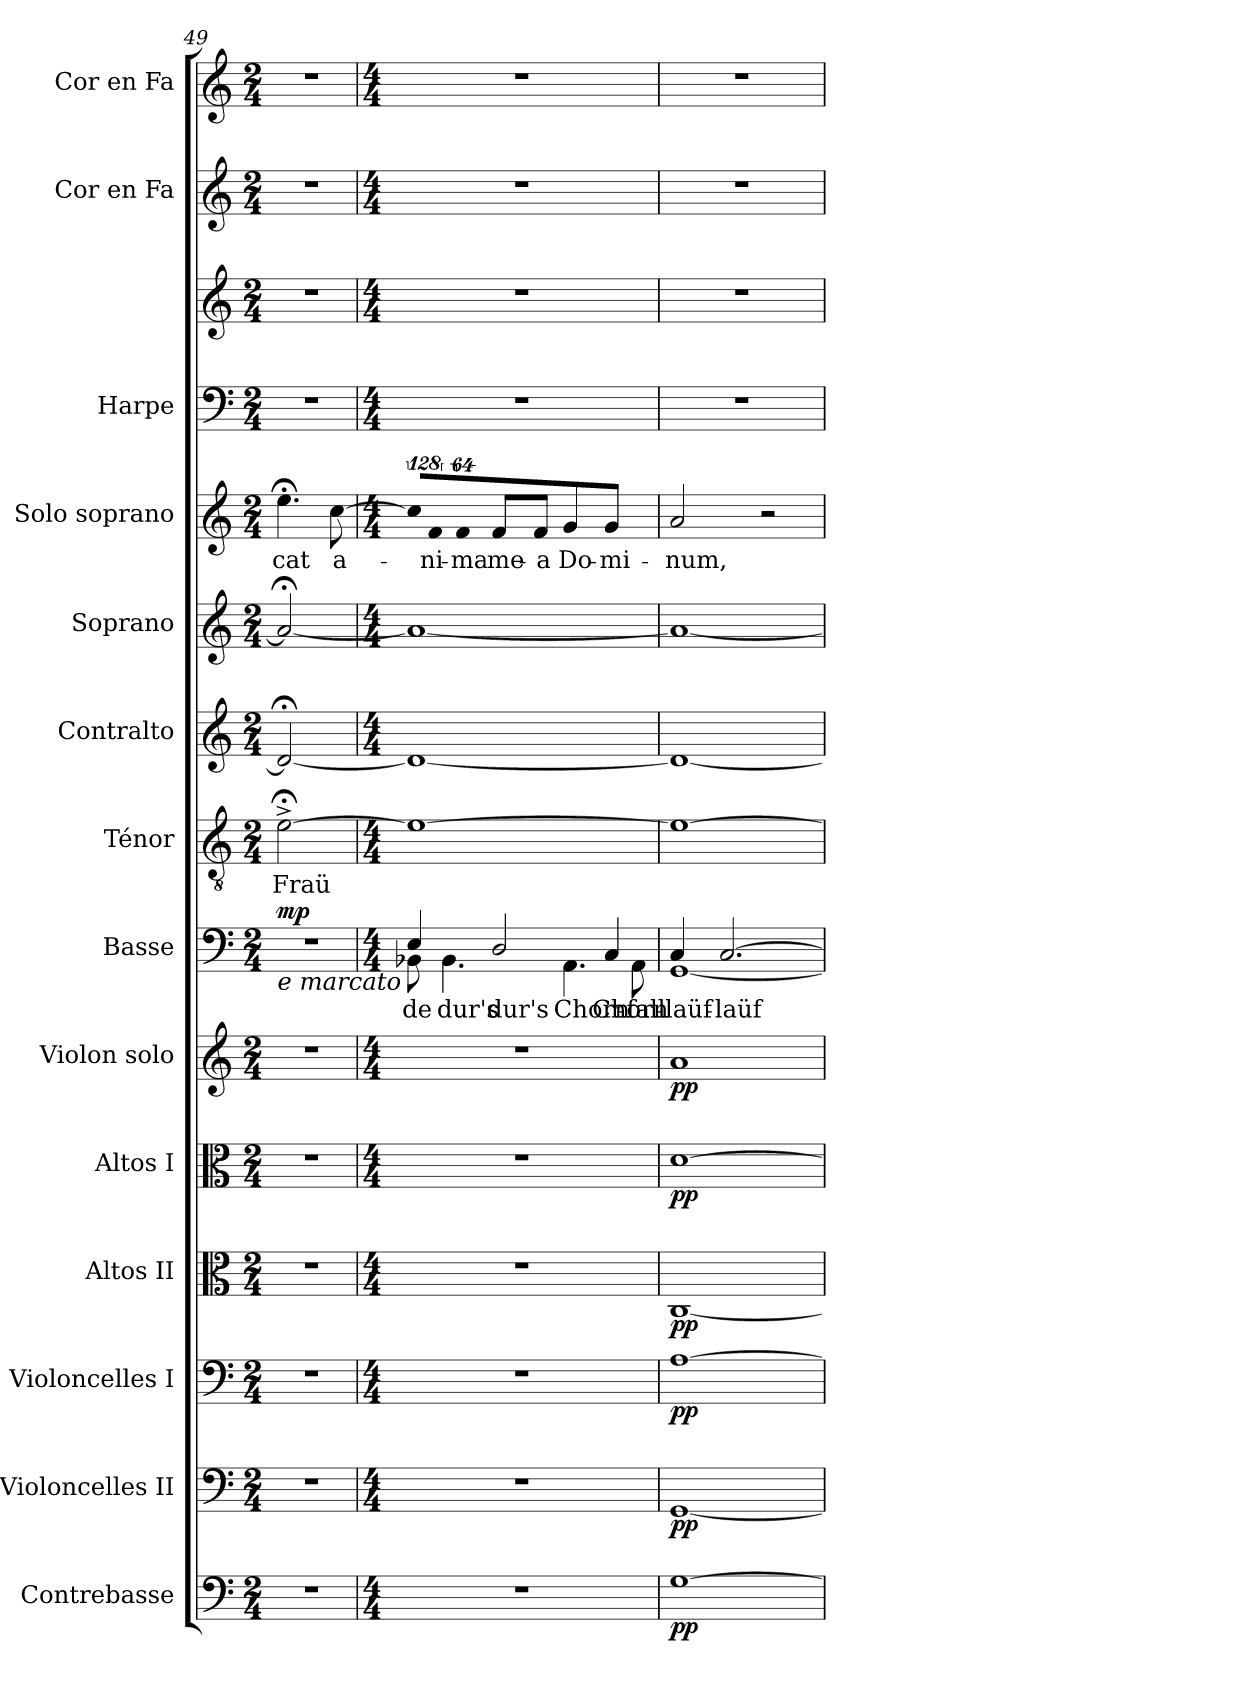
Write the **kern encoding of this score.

**kern	**dynam	**kern	**dynam	**kern	**dynam	**kern	**dynam	**kern	**dynam	**kern	**dynam	**kern	**text	**dynam	**kern	**text	**kern	**kern	**kern	**text	**kern	**kern	**kern	**kern
*part14	*part14	*part13	*part13	*part12	*part12	*part11	*part11	*part10	*part10	*part9	*part9	*part8	*part8	*part8	*part7	*part7	*part6	*part5	*part4	*part4	*part3	*part3	*part2	*part1
*staff15	*staff15	*staff14	*staff14	*staff13	*staff13	*staff12	*staff12	*staff11	*staff11	*staff10	*staff10	*staff9	*staff9	*staff9	*staff8	*staff8	*staff7	*staff6	*staff5	*staff5	*staff4	*staff3	*staff2	*staff1
*I"Contrebasse	*	*I"Violoncelles II	*	*I"Violoncelles I	*	*I"Altos II	*	*I"Altos I	*	*I"Violon solo	*	*I"Basse	*	*	*I"Ténor	*	*I"Contralto	*I"Soprano	*I"Solo soprano	*	*I"Harpe	*	*I"Cor en Fa	*I"Cor en Fa
*I'C. B.	*	*I'Vc.	*	*I'Vc.	*	*I'A.	*	*I'A.	*	*I'V.	*	*I'B.	*	*	*I'T.	*	*I'Cont. A.	*I'S.	*	*	*I'Hp.	*	*	*
*clefF4	*	*clefF4	*	*clefF4	*	*clefC3	*	*clefC3	*	*clefG2	*	*clefF4	*	*	*clefGv2	*	*clefG2	*clefG2	*clefG2	*	*clefF4	*clefG2	*clefG2	*clefG2
*ITrd7c12	*	*	*	*	*	*	*	*	*	*	*	*	*	*	*ITrd7c12	*	*	*	*	*	*	*	*ITrd4c7	*ITrd4c7
*k[]	*	*k[]	*	*k[]	*	*k[]	*	*k[]	*	*k[]	*	*k[]	*	*	*k[]	*	*k[]	*k[]	*k[]	*	*k[]	*k[]	*k[b-]	*k[b-]
*M2/4	*	*M2/4	*	*M2/4	*	*M2/4	*	*M2/4	*	*M2/4	*	*M2/4	*	*	*M2/4	*	*M2/4	*M2/4	*M2/4	*	*M2/4	*M2/4	*M2/4	*M2/4
=49	=49	=49	=49	=49	=49	=49	=49	=49	=49	=49	=49	=49	=49	=49	=49	=49	=49	=49	=49	=49	=49	=49	=49	=49
!LO:N:vis=1	!	!LO:N:vis=1	!	!LO:N:vis=1	!	!LO:N:vis=1	!	!LO:N:vis=1	!	!LO:N:vis=1	!	!LO:N:vis=1	!	!	!	!	!	!	!	!	!	!	!	!
!	!	!	!	!	!	!	!	!	!	!	!	!	!	!	!	!LO:LY:b:color=#000000	!	!	!	!	!	!	!	!
!	!	!	!	!	!	!	!	!	!	!	!	!LO:TX:b:i:t=e marcato	!	!	!	!	!	!	!	!	!	!	!	!
!	!	!	!	!	!	!	!	!	!	!	!	!	!	!	!	!	!	!	!	!LO:LY:b:color=#000000	!LO:N:vis=1	!LO:N:vis=1	!LO:N:vis=1	!LO:N:vis=1
2r	.	2r	.	2r	.	2r	.	2r	.	2r	.	2r	.	mp	[>2E;^i\	Fraü	2d;i/_<	2a;i/_<	4.ee;i\	-cat	2r	2r	2r	2r
!	!	!	!	!	!	!	!	!	!	!	!	!	!	!	!	!	!	!	!	!LO:LY:b:color=#000000	!	!	!	!
.	.	.	.	.	.	.	.	.	.	.	.	.	.	.	.	.	.	.	[>8cci\	a-	.	.	.	.
=50	=50	=50	=50	=50	=50	=50	=50	=50	=50	=50	=50	=50	=50	=50	=50	=50	=50	=50	=50	=50	=50	=50	=50	=50
*M4/4	*	*M4/4	*	*M4/4	*	*M4/4	*	*M4/4	*	*M4/4	*	*M4/4	*	*	*M4/4	*	*M4/4	*M4/4	*M4/4	*	*M4/4	*M4/4	*M4/4	*M4/4
!	!	!	!	!	!	!	!	!	!	!	!	!	!LO:LY:a:color=#000000	!	!	!	!	!	!	!	!	!	!	!
*	*	*	*	*	*	*	*	*	*	*	*	*^	*	*	*	*	*	*	*	*	*	*	*	*
!	!	!	!	!	!	!	!	!	!	!	!	!	!	!LO:LY:b:color=#000000	!	!	!	!	!	!LO:N:vis=8	!	!	!	!	!
1r	.	1r	.	1r	.	1r	.	1r	.	1r	.	4Ei/	8BB-Xi\	de	.	1Ei_>	.	1di_<	1ai_<	1024%85cci/L]	.	1r	1r	1r	1r
!	!	!	!	!	!	!	!	!	!	!	!	!	!	!	!	!	!	!	!	!LO:N:vis=8	!	!	!	!	!
!	!	!	!	!	!	!	!	!	!	!	!	!	!	!	!	!	!	!	!	!	!LO:LY:b:color=#000000	!	!	!	!
.	.	.	.	.	.	.	.	.	.	.	.	.	.	.	.	.	.	.	.	1024%85fi/	-ni-	.	.	.	.
!	!	!	!	!	!	!	!	!	!	!	!	!	!	!LO:LY:b:color=#000000	!	!	!	!	!	!	!	!	!	!	!
.	.	.	.	.	.	.	.	.	.	.	.	.	4.BB-i\	dur's	.	.	.	.	.	.	.	.	.	.	.
!	!	!	!	!	!	!	!	!	!	!	!	!	!	!	!	!	!	!	!	!LO:N:vis=8	!	!	!	!	!
!	!	!	!	!	!	!	!	!	!	!	!	!	!	!	!	!	!	!	!	!	!LO:LY:b:color=#000000	!	!	!	!
.	.	.	.	.	.	.	.	.	.	.	.	.	.	.	.	.	.	.	.	512%43fi/J	-ma	.	.	.	.
!	!	!	!	!	!	!	!	!	!	!	!	!	!	!LO:LY:a:color=#000000	!	!	!	!	!	!	!	!	!	!	!
!	!	!	!	!	!	!	!	!	!	!	!	!	!	!	!	!	!	!	!	!	!LO:LY:b:color=#000000	!	!	!	!
.	.	.	.	.	.	.	.	.	.	.	.	2Di/	.	dur's	.	.	.	.	.	8fi/L	me-	.	.	.	.
!	!	!	!	!	!	!	!	!	!	!	!	!	!	!	!	!	!	!	!	!	!LO:LY:b:color=#000000	!	!	!	!
.	.	.	.	.	.	.	.	.	.	.	.	.	.	.	.	.	.	.	.	8fi/J	-a	.	.	.	.
!	!	!	!	!	!	!	!	!	!	!	!	!	!	!LO:LY:b:color=#000000	!	!	!	!	!	!	!	!	!	!	!
!	!	!	!	!	!	!	!	!	!	!	!	!	!	!	!	!	!	!	!	!	!LO:LY:b:color=#000000	!	!	!	!
.	.	.	.	.	.	.	.	.	.	.	.	.	4.AAi\	Chorn-	.	.	.	.	.	4gi/	Do-	.	.	.	.
!	!	!	!	!	!	!	!	!	!	!	!	!	!	!LO:LY:a:color=#000000	!	!	!	!	!	!	!	!	!	!	!
!	!	!	!	!	!	!	!	!	!	!	!	!	!	!	!	!	!	!	!	!	!LO:LY:b:color=#000000	!	!	!	!
.	.	.	.	.	.	.	.	.	.	.	.	4Ci/	.	Chorn-	.	.	.	.	.	4gi/	-mi-	.	.	.	.
!	!	!	!	!	!	!	!	!	!	!	!	!	!	!LO:LY:b:color=#000000	!	!	!	!	!	!	!	!	!	!	!
.	.	.	.	.	.	.	.	.	.	.	.	.	8AAi\	-fall	.	.	.	.	.	.	.	.	.	.	.
=51	=51	=51	=51	=51	=51	=51	=51	=51	=51	=51	=51	=51	=51	=51	=51	=51	=51	=51	=51	=51	=51	=51	=51	=51	=51
!	!	!	!	!	!	!	!	!	!	!	!	!	!	!LO:LY:a:color=#000000	!	!	!	!	!	!	!	!	!	!	!
!	!	!	!	!	!	!	!	!	!	!	!	!	!	!LO:LY:b:color=#000000	!	!	!	!	!	!	!	!	!	!	!
!	!	!	!	!	!	!	!	!	!	!	!	!	!	!	!	!	!	!	!	!	!LO:LY:b:color=#000000	!	!	!	!
[>1GGi	pp	[<1GGi	pp	[>1Ai	pp	[<1Ci	pp	[>1di	pp	1ai	pp	4Ci/	[<1GGi	laüf-	.	1Ei_>	.	1di_<	1ai_<	2ai/	-num,	1r	1r	1r	1r
!	!	!	!	!	!	!	!	!	!	!	!	!	!	!LO:LY:a:color=#000000	!	!	!	!	!	!	!	!	!	!	!
.	.	.	.	.	.	.	.	.	.	.	.	[>2.Ci/	.	laüf-	.	.	.	.	.	.	.	.	.	.	.
.	.	.	.	.	.	.	.	.	.	.	.	.	.	.	.	.	.	.	.	2r	.	.	.	.	.
*	*	*	*	*	*	*	*	*	*	*	*	*v	*v	*	*	*	*	*	*	*	*	*	*	*	*
=	=	=	=	=	=	=	=	=	=	=	=	=	=	=	=	=	=	=	=	=	=	=	=	=
*-	*-	*-	*-	*-	*-	*-	*-	*-	*-	*-	*-	*-	*-	*-	*-	*-	*-	*-	*-	*-	*-	*-	*-	*-
